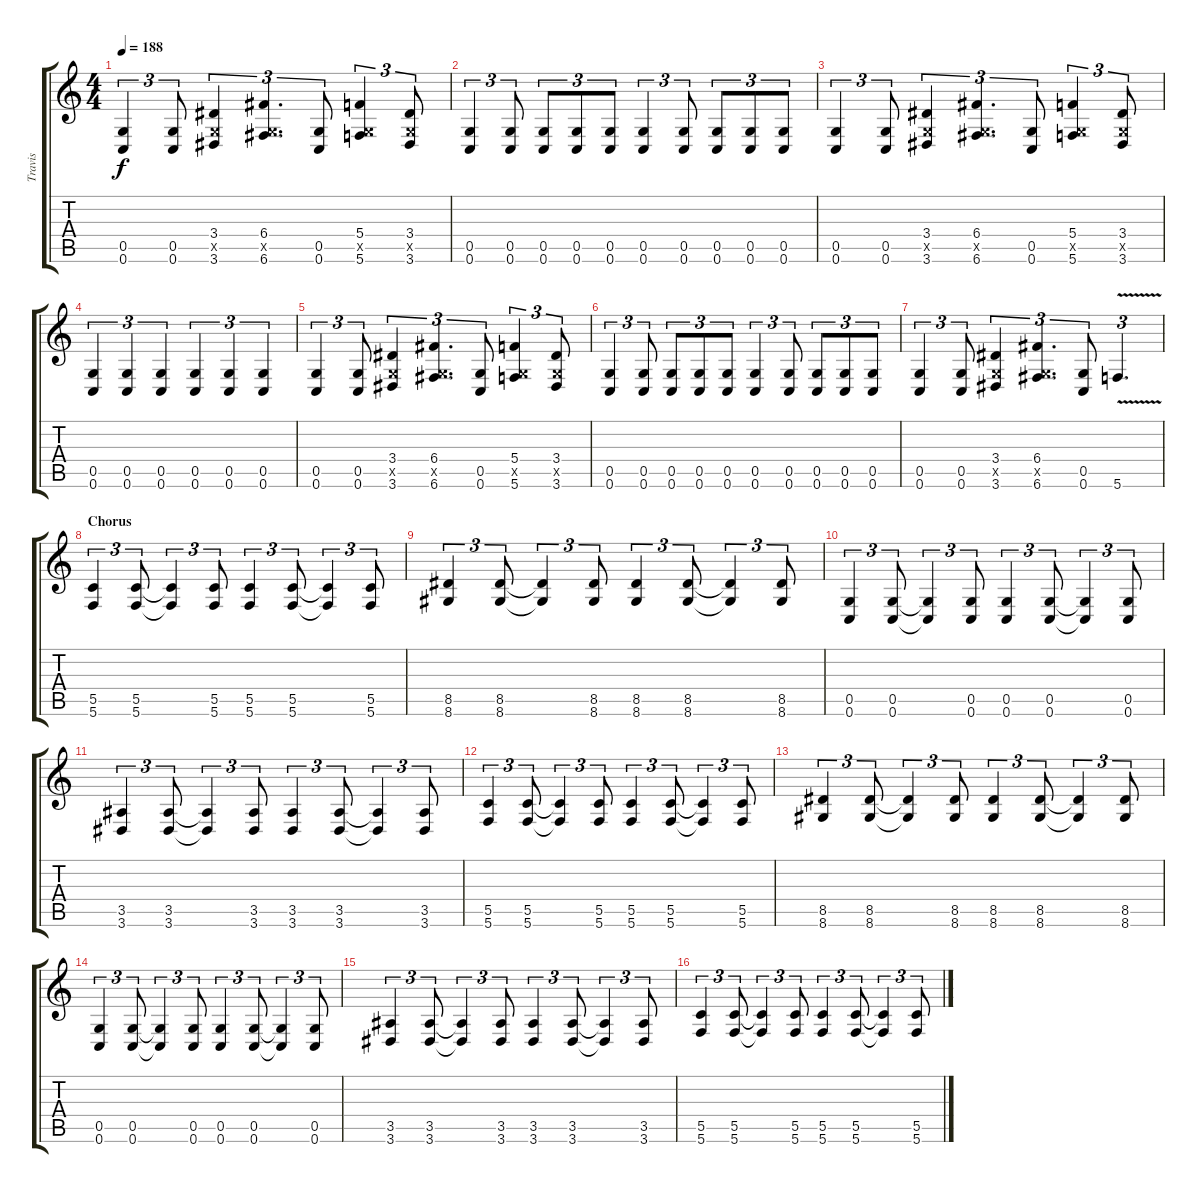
\track ("Travis" "Travis") {instrument distortionguitar}
\staff {score tabs}
\tuning (D4 A3 F3 C3 G2 C2) {hide}
\ts (4 4)
\tempo 188
\clef g2
\ks c
(0.5 0.6).4{tu (3 2) dy f} (0.5 0.6).8{tu (3 2)} (3.4 0.5{x} 3.6).4{tu (3 2)} (6.4 0.5{x} 6.6).4{d tu (3 2)} (0.5 0.6).8{tu (3 2)} (5.4 0.5{x} 5.6).4{tu (3 2)} (3.4 0.5{x} 3.6).8{tu (3 2)} |
(0.5 0.6).4{tu (3 2)} (0.5 0.6).8{tu (3 2)} (0.5 0.6).8{tu (3 2)} (0.5 0.6).8{tu (3 2)} (0.5 0.6).8{tu (3 2)} (0.5 0.6).4{tu (3 2)} (0.5 0.6).8{tu (3 2)} (0.5 0.6).8{tu (3 2)} (0.5 0.6).8{tu (3 2)} (0.5 0.6).8{tu (3 2)} |
(0.5 0.6).4{tu (3 2)} (0.5 0.6).8{tu (3 2)} (3.4 0.5{x} 3.6).4{tu (3 2)} (6.4 0.5{x} 6.6).4{d tu (3 2)} (0.5 0.6).8{tu (3 2)} (5.4 0.5{x} 5.6).4{tu (3 2)} (3.4 0.5{x} 3.6).8{tu (3 2)} |
(0.5 0.6).4{tu (3 2)} (0.5 0.6).4{tu (3 2)} (0.5 0.6).4{tu (3 2)} (0.5 0.6).4{tu (3 2)} (0.5 0.6).4{tu (3 2)} (0.5 0.6).4{tu (3 2)} |
(0.5 0.6).4{tu (3 2)} (0.5 0.6).8{tu (3 2)} (3.4 0.5{x} 3.6).4{tu (3 2)} (6.4 0.5{x} 6.6).4{d tu (3 2)} (0.5 0.6).8{tu (3 2)} (5.4 0.5{x} 5.6).4{tu (3 2)} (3.4 0.5{x} 3.6).8{tu (3 2)} |
(0.5 0.6).4{tu (3 2)} (0.5 0.6).8{tu (3 2)} (0.5 0.6).8{tu (3 2)} (0.5 0.6).8{tu (3 2)} (0.5 0.6).8{tu (3 2)} (0.5 0.6).4{tu (3 2)} (0.5 0.6).8{tu (3 2)} (0.5 0.6).8{tu (3 2)} (0.5 0.6).8{tu (3 2)} (0.5 0.6).8{tu (3 2)} |
(0.5 0.6).4{tu (3 2)} (0.5 0.6).8{tu (3 2)} (3.4 0.5{x} 3.6).4{tu (3 2)} (6.4 0.5{x} 6.6).4{d tu (3 2)} (0.5 0.6).8{tu (3 2)} 5.6{v}.4{d tu (3 2)} |
\section ("" "Chorus")
(5.5 5.6).4{tu (3 2)} (5.5 5.6).8{tu (3 2)} (5.5{t} 5.6{t}).4{tu (3 2)} (5.5 5.6).8{tu (3 2)} (5.5 5.6).4{tu (3 2)} (5.5 5.6).8{tu (3 2)} (5.5{t} 5.6{t}).4{tu (3 2)} (5.5 5.6).8{tu (3 2)} |
(8.5 8.6).4{tu (3 2)} (8.5 8.6).8{tu (3 2)} (8.5{t} 8.6{t}).4{tu (3 2)} (8.5 8.6).8{tu (3 2)} (8.5 8.6).4{tu (3 2)} (8.5 8.6).8{tu (3 2)} (8.5{t} 8.6{t}).4{tu (3 2)} (8.5 8.6).8{tu (3 2)} |
(0.5 0.6).4{tu (3 2)} (0.5 0.6).8{tu (3 2)} (0.5{t} 0.6{t}).4{tu (3 2)} (0.5 0.6).8{tu (3 2)} (0.5 0.6).4{tu (3 2)} (0.5 0.6).8{tu (3 2)} (0.5{t} 0.6{t}).4{tu (3 2)} (0.5 0.6).8{tu (3 2)} |
(3.5 3.6).4{tu (3 2)} (3.5 3.6).8{tu (3 2)} (3.5{t} 3.6{t}).4{tu (3 2)} (3.5 3.6).8{tu (3 2)} (3.5 3.6).4{tu (3 2)} (3.5 3.6).8{tu (3 2)} (3.5{t} 3.6{t}).4{tu (3 2)} (3.5 3.6).8{tu (3 2)} |
(5.5 5.6).4{tu (3 2)} (5.5 5.6).8{tu (3 2)} (5.5{t} 5.6{t}).4{tu (3 2)} (5.5 5.6).8{tu (3 2)} (5.5 5.6).4{tu (3 2)} (5.5 5.6).8{tu (3 2)} (5.5{t} 5.6{t}).4{tu (3 2)} (5.5 5.6).8{tu (3 2)} |
(8.5 8.6).4{tu (3 2)} (8.5 8.6).8{tu (3 2)} (8.5{t} 8.6{t}).4{tu (3 2)} (8.5 8.6).8{tu (3 2)} (8.5 8.6).4{tu (3 2)} (8.5 8.6).8{tu (3 2)} (8.5{t} 8.6{t}).4{tu (3 2)} (8.5 8.6).8{tu (3 2)} |
(0.5 0.6).4{tu (3 2)} (0.5 0.6).8{tu (3 2)} (0.5{t} 0.6{t}).4{tu (3 2)} (0.5 0.6).8{tu (3 2)} (0.5 0.6).4{tu (3 2)} (0.5 0.6).8{tu (3 2)} (0.5{t} 0.6{t}).4{tu (3 2)} (0.5 0.6).8{tu (3 2)} |
(3.5 3.6).4{tu (3 2)} (3.5 3.6).8{tu (3 2)} (3.5{t} 3.6{t}).4{tu (3 2)} (3.5 3.6).8{tu (3 2)} (3.5 3.6).4{tu (3 2)} (3.5 3.6).8{tu (3 2)} (3.5{t} 3.6{t}).4{tu (3 2)} (3.5 3.6).8{tu (3 2)} |
(5.5 5.6).4{tu (3 2)} (5.5 5.6).8{tu (3 2)} (5.5{t} 5.6{t}).4{tu (3 2)} (5.5 5.6).8{tu (3 2)} (5.5 5.6).4{tu (3 2)} (5.5 5.6).8{tu (3 2)} (5.5{t} 5.6{t}).4{tu (3 2)} (5.5 5.6).8{tu (3 2)}
